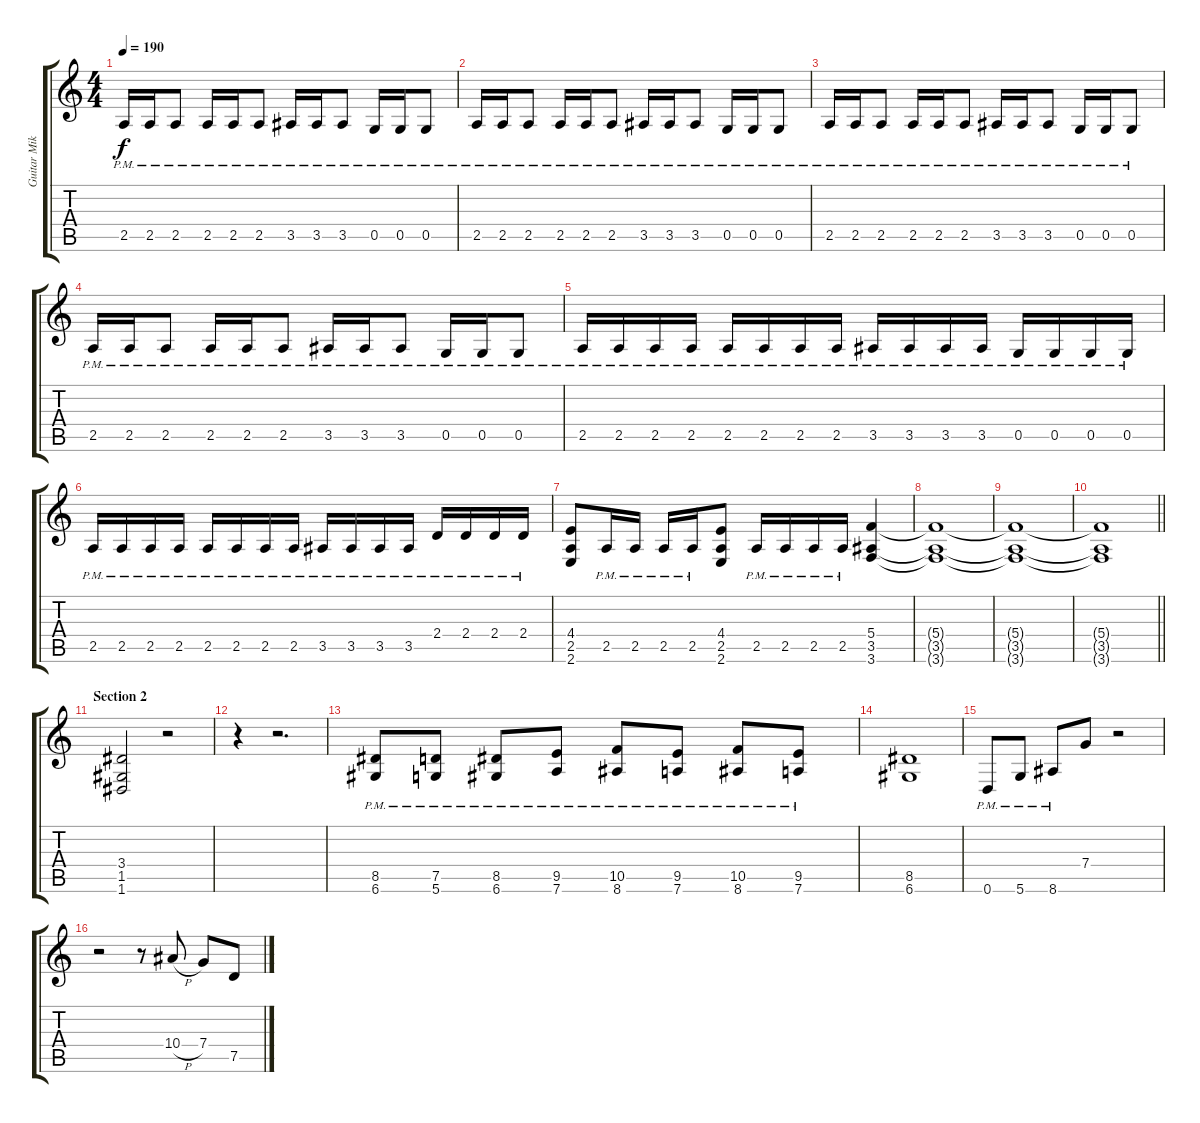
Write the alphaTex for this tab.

\track ("Guitar Mika" "Guitar Mik") {instrument overdrivenguitar}
\staff {score tabs}
\tuning (D4 A3 F3 C3 G2 D2) {hide}
\ts (4 4)
\tempo 190
\clef g2
\ks c
2.5{pm}.16{dy f} 2.5{pm}.16 2.5{pm}.8 2.5{pm}.16 2.5{pm}.16 2.5{pm}.8 3.5{pm}.16 3.5{pm}.16 3.5{pm}.8 0.5{pm}.16 0.5{pm}.16 0.5{pm}.8 |
2.5{pm}.16 2.5{pm}.16 2.5{pm}.8 2.5{pm}.16 2.5{pm}.16 2.5{pm}.8 3.5{pm}.16 3.5{pm}.16 3.5{pm}.8 0.5{pm}.16 0.5{pm}.16 0.5{pm}.8 |
2.5{pm}.16 2.5{pm}.16 2.5{pm}.8 2.5{pm}.16 2.5{pm}.16 2.5{pm}.8 3.5{pm}.16 3.5{pm}.16 3.5{pm}.8 0.5{pm}.16 0.5{pm}.16 0.5{pm}.8 |
2.5{pm}.16 2.5{pm}.16 2.5{pm}.8 2.5{pm}.16 2.5{pm}.16 2.5{pm}.8 3.5{pm}.16 3.5{pm}.16 3.5{pm}.8 0.5{pm}.16 0.5{pm}.16 0.5{pm}.8 |
2.5{pm}.16 2.5{pm}.16 2.5{pm}.16 2.5{pm}.16 2.5{pm}.16 2.5{pm}.16 2.5{pm}.16 2.5{pm}.16 3.5{pm}.16 3.5{pm}.16 3.5{pm}.16 3.5{pm}.16 0.5{pm}.16 0.5{pm}.16 0.5{pm}.16 0.5{pm}.16 |
2.5{pm}.16 2.5{pm}.16 2.5{pm}.16 2.5{pm}.16 2.5{pm}.16 2.5{pm}.16 2.5{pm}.16 2.5{pm}.16 3.5{pm}.16 3.5{pm}.16 3.5{pm}.16 3.5{pm}.16 2.4{pm}.16 2.4{pm}.16 2.4{pm}.16 2.4{pm}.16 |
(4.4 2.5 2.6).8 2.5{pm}.16 2.5{pm}.16 2.5{pm}.16 2.5{pm}.16 (4.4 2.5 2.6).8 2.5{pm}.16 2.5{pm}.16 2.5{pm}.16 2.5{pm}.16 (5.4 3.5 3.6).4 |
(5.4{t} 3.5{t} 3.6{t}).1 |
(5.4{t} 3.5{t} 3.6{t}).1 |
\barLineRight lightlight
(5.4{t} 3.5{t} 3.6{t}).1 |
\section ("" "Section 2")
(3.4 1.5 1.6).2 r.2 |
r.4 r.2{d} |
(8.5{pm} 6.6{pm}).8 (7.5{pm} 5.6{pm}).8 (8.5{pm} 6.6{pm}).8 (9.5{pm} 7.6{pm}).8 (10.5{pm} 8.6{pm}).8 (9.5{pm} 7.6{pm}).8 (10.5{pm} 8.6{pm}).8 (9.5{pm} 7.6{pm}).8 |
(8.5 6.6).1 |
0.6{pm}.8 5.6{pm}.8 8.6{pm}.8 7.4.8 r.2 |
r.2 r.8 10.4{h}.8 7.4.8 7.5.8
